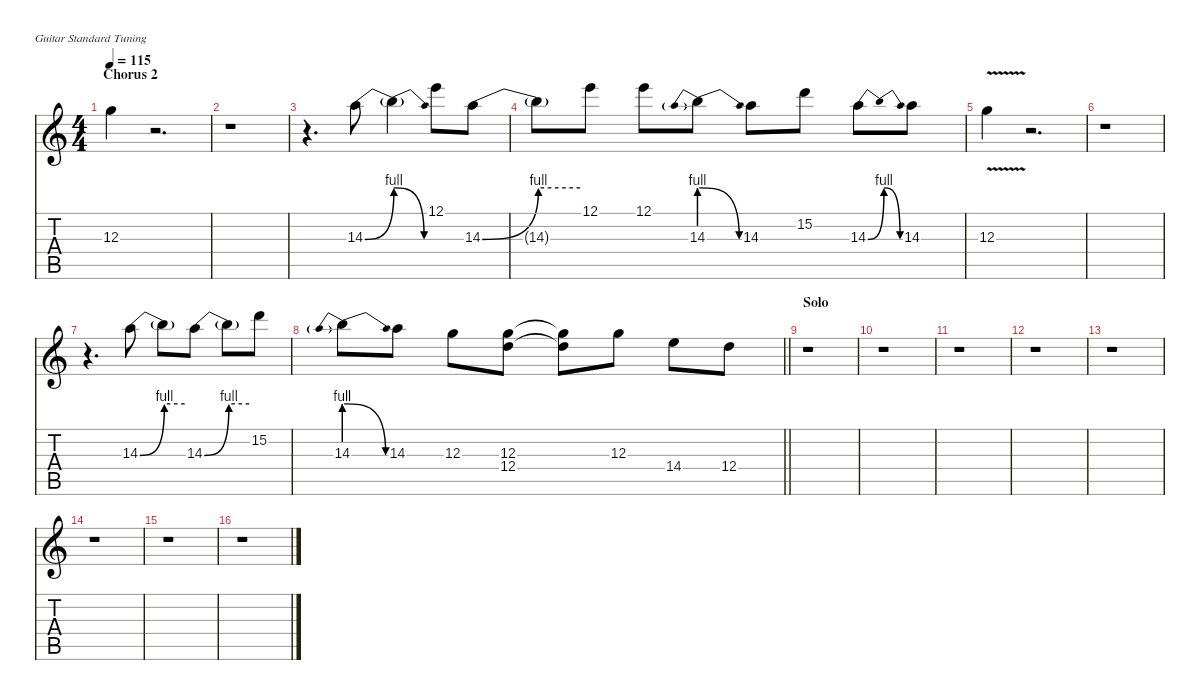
\defaultSystemsLayout 4
\hideDynamics
\bracketExtendMode nobrackets
\singleTrackTrackNamePolicy hidden
\multiTrackTrackNamePolicy hidden
\otherSystemsTrackNameOrientation horizontal
\track ("Guitar 2 Left" "od.guit.") {defaultSystemsLayout 8 instrument overdrivenguitar}
\staff {score tabs}
\tuning (E4 B3 G3 D3 A2 E2)
\ts (4 4)
\section ("" "Chorus 2")
\tempo 115
\clef g2
\ks c
12.3.4{dy f} r.2{d} |
r.1 |
r.4{d} 14.3{be (bend 0 0 60 4)}.8 14.3{be (release 0 4 60 0) t}.4 12.1.8 14.3{be (bend 0 0 60 4)}.8 |
14.3{be (hold 0 4 60 4) t}.8 12.1.8 12.1.8 14.3{be (prebendrelease 0 4 60 0)}.8 14.3.8 15.2.8 14.3{be (bendrelease 0 0 9.999999599999999 4 51 4 60 0)}.8 14.3.8 |
12.3{v}.4 r.2{d} |
r.1 |
r.4{d} 14.3{be (bend 0 0 60 4)}.8 14.3{be (hold 0 4 60 4) t}.8 14.3{be (bend 0 0 60 4)}.8 14.3{be (hold 0 4 60 4) t}.8 15.2.8 |
\barLineRight lightlight
14.3{be (prebendrelease 0 4 60 0)}.8 14.3.8 12.3.8 (12.3 12.4).8 (12.3{t} 12.4{t}).8 12.3.8 14.4.8 12.4.8 |
\section ("" "Solo")
r.1 |
r.1 |
r.1 |
r.1 |
r.1 |
r.1 |
r.1 |
r.1
